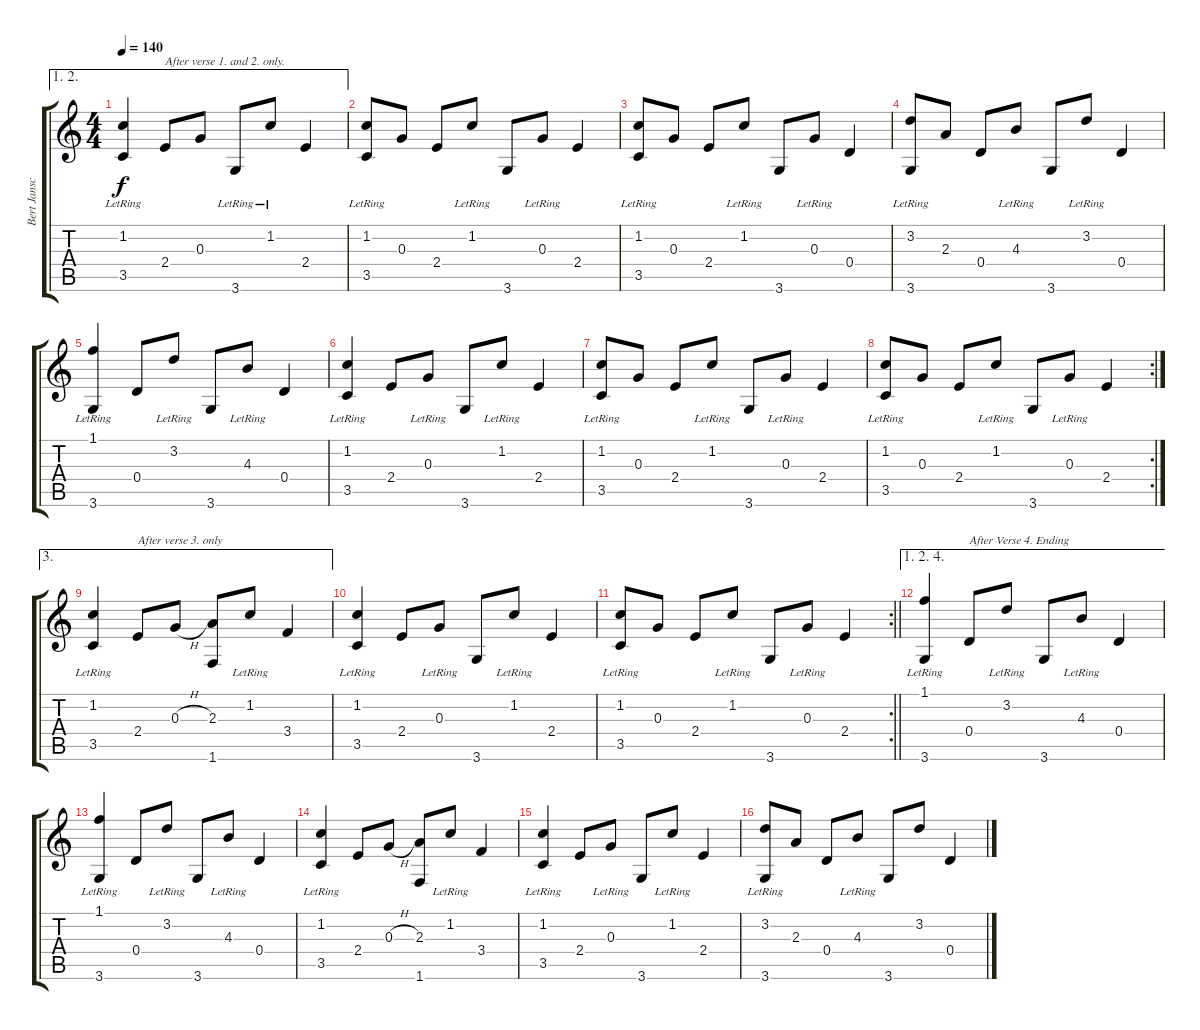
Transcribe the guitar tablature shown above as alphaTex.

\track ("Bert Jansch" "Bert Jansc") {instrument acousticguitarnylon}
\staff {score tabs}
\tuning (E4 B3 G3 D3 A2 E2) {hide}
\ae (1 2)
\ts (4 4)
\tempo 140
\clef g2
\ks c
(1.2{lr} 3.5).4{dy f} 2.4.8{txt "After verse 1. and 2. only."} 0.3.8 3.6{lr}.8 1.2{lr}.8 2.4.4 |
(1.2{lr} 3.5).8 0.3.8 2.4.8 1.2{lr}.8 3.6.8 0.3{lr}.8 2.4.4 |
(1.2{lr} 3.5).8 0.3.8 2.4.8 1.2{lr}.8 3.6.8 0.3{lr}.8 0.4.4 |
(3.2{lr} 3.6).8 2.3.8 0.4.8 4.3{lr}.8 3.6.8 3.2{lr}.8 0.4.4 |
(1.1{lr} 3.6).4 0.4.8 3.2{lr}.8 3.6.8 4.3{lr}.8 0.4.4 |
(1.2{lr} 3.5).4 2.4.8 0.3{lr}.8 3.6.8 1.2{lr}.8 2.4.4 |
(1.2{lr} 3.5).8 0.3.8 2.4.8 1.2{lr}.8 3.6.8 0.3{lr}.8 2.4.4 |
\rc 2
(1.2{lr} 3.5).8 0.3.8 2.4.8 1.2{lr}.8 3.6.8 0.3{lr}.8 2.4.4 |
\ae 3
(1.2{lr} 3.5).4 2.4.8{txt "After verse 3. only"} 0.3{h}.8 (2.3 1.6).8 1.2{lr}.8 3.4.4 |
(1.2{lr} 3.5).4 2.4.8 0.3{lr}.8 3.6.8 1.2{lr}.8 2.4.4 |
\rc 2
\barLineRight lightlight
(1.2{lr} 3.5).8 0.3.8 2.4.8 1.2{lr}.8 3.6.8 0.3{lr}.8 2.4.4 |
\ae (1 2 4)
(1.1{lr} 3.6).4 0.4.8{txt "After Verse 4. Ending"} 3.2{lr}.8 3.6.8 4.3{lr}.8 0.4.4 |
(1.1{lr} 3.6).4 0.4.8 3.2{lr}.8 3.6.8 4.3{lr}.8 0.4.4 |
(1.2{lr} 3.5).4 2.4.8 0.3{h}.8 (2.3 1.6).8 1.2{lr}.8 3.4.4 |
(1.2{lr} 3.5).4 2.4.8 0.3{lr}.8 3.6.8 1.2{lr}.8 2.4.4 |
(3.2{lr} 3.6).8 2.3.8 0.4.8 4.3{lr}.8 3.6.8 3.2.8 0.4.4
